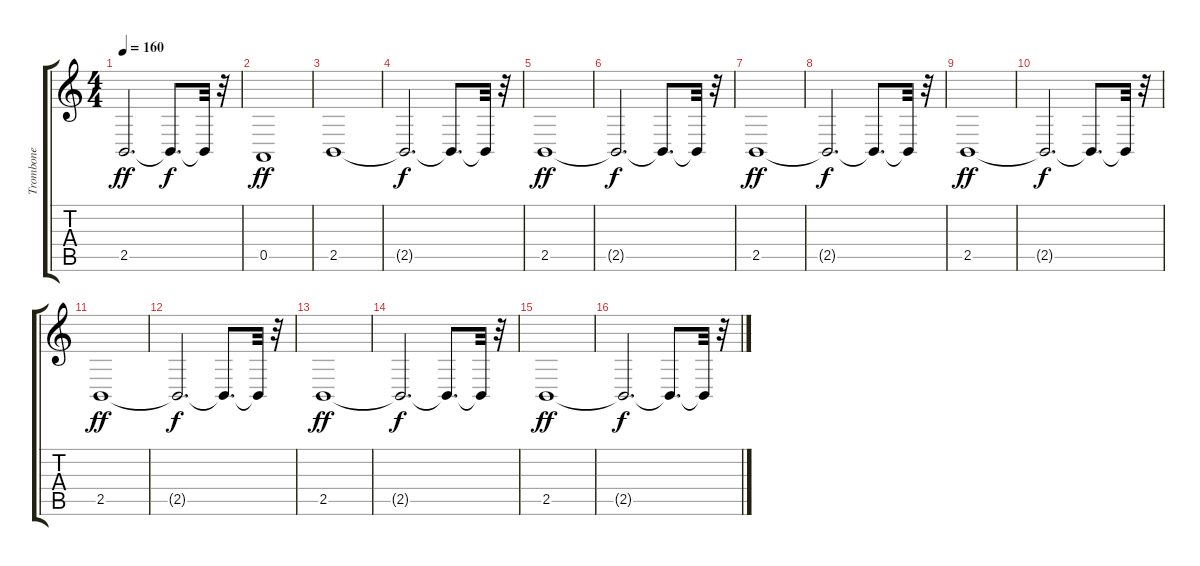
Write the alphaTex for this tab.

\track ("Trombone" "Trombone") {instrument trombone}
\staff {score tabs}
\tuning (E4 B3 G3 D3 A2 E2) {hide}
\ts (4 4)
\tempo 160
\clef g2
\ks c
2.5.2{d dy ff} 2.5{t}.8{d dy f} 2.5{t}.32 r.32 |
0.5.1{dy ff} |
2.5.1 |
2.5{t}.2{d dy f} 2.5{t}.8{d} 2.5{t}.32 r.32 |
2.5.1{dy ff} |
2.5{t}.2{d dy f} 2.5{t}.8{d} 2.5{t}.32 r.32 |
2.5.1{dy ff} |
2.5{t}.2{d dy f} 2.5{t}.8{d} 2.5{t}.32 r.32 |
2.5.1{dy ff} |
2.5{t}.2{d dy f} 2.5{t}.8{d} 2.5{t}.32 r.32 |
2.5.1{dy ff} |
2.5{t}.2{d dy f} 2.5{t}.8{d} 2.5{t}.32 r.32 |
2.5.1{dy ff} |
2.5{t}.2{d dy f} 2.5{t}.8{d} 2.5{t}.32 r.32 |
2.5.1{dy ff} |
2.5{t}.2{d dy f} 2.5{t}.8{d} 2.5{t}.32 r.32
